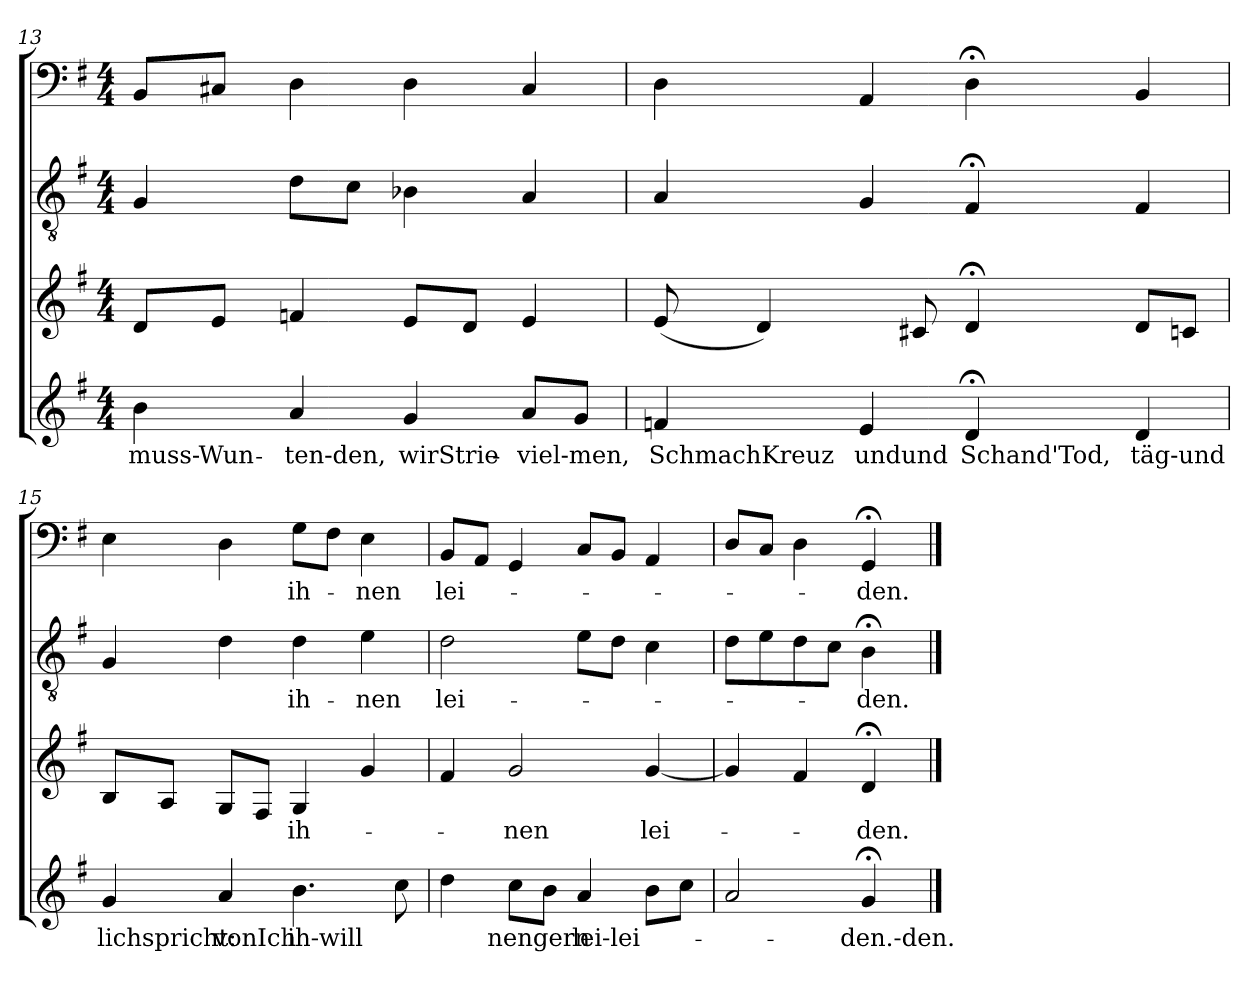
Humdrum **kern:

**kern	**text	**kern	**text	**kern	**text	**kern	**text
*part4	*part4	*part3	*part3	*part2	*part2	*part1	*part1
*staff4	*staff4	*staff3	*staff3	*staff2	*staff2	*staff1	*staff1
*clefG2	*	*clefG2	*	*clefGv2	*	*clefF4	*
*k[f#]	*	*k[f#]	*	*k[f#]	*	*k[f#]	*
*G:	*	*G:	*	*G:	*	*G:	*
*M4/4	*	*M4/4	*	*M4/4	*	*M4/4	*
=13	=13	=13	=13	=13	=13	=13	=13
4b\	muss-Wun-	8d/L	.	4G/	.	8BB/L	.
.	.	8e/J	.	.	.	8C#X/J	.
4a/	-ten-den,	4fn/	.	8d\L	.	4D\	.
.	.	.	.	8c\J	.	.	.
4g/	wirStrie-	8e/L	.	4B-X\	.	4D\	.
.	.	8d/J	.	.	.	.	.
8a/L	viel-men,	4e/	.	4A/	.	4C#/	.
8g/J	.	.	.	.	.	.	.
=14	=14	=14	=14	=14	=14	=14	=14
4fn/	SchmachKreuz	(8e/	.	4A/	.	4D\	.
.	.	4d/)	.	.	.	.	.
4e/	undund	.	.	4G/	.	4AA/	.
.	.	8c#X/	.	.	.	.	.
4d;</	Schand'Tod,	4d;</	.	4F#;</	.	4D;<\	.
4d/	täg-und	8d/L	.	4F#/	.	4BB/	.
.	.	8cn/J	.	.	.	.	.
=15	=15	=15	=15	=15	=15	=15	=15
4g/	-lichspricht:	8B/L	.	4G/	.	4E\	.
.	.	8A/J	.	.	.	.	.
4a/	vonIch	8G/L	.	4d\	.	4D\	.
.	.	8F#/J	.	.	.	.	.
4.b\	ih-will	4G/	ih-	4d\	ih-	8G\L	ih-
.	.	.	.	.	.	8F#\J	.
.	.	4g/	.	4e\	-nen	4E\	-nen
8cc\	.	.	.	.	.	.	.
=16	=16	=16	=16	=16	=16	=16	=16
4dd\	.	4f#/	.	2d\	lei-	8BB/L	lei-
.	.	.	.	.	.	8AA/J	.
8cc\L	-nengern	2g/	-nen	.	.	4GG/	.
8b\J	.	.	.	.	.	.	.
4a/	lei-lei-	.	.	8e\L	.	8C/L	.
.	.	.	.	8d\J	.	8BB/J	.
8b\L	.	[4g/	lei-	4c\	.	4AA/	.
8cc\J	.	.	.	.	.	.	.
=17	=17	=17	=17	=17	=17	=17	=17
2a/	.	4g/]	.	8d\L	.	8D/L	.
.	.	.	.	8e\	.	8C/J	.
.	.	4f#/	.	8d\	.	4D\	.
.	.	.	.	8c\J	.	.	.
4g;</	-den.-den.	4d;</	-den.	4B;<\	-den.	4GG;</	-den.
==	==	==	==	==	==	==	==
*-	*-	*-	*-	*-	*-	*-	*-
